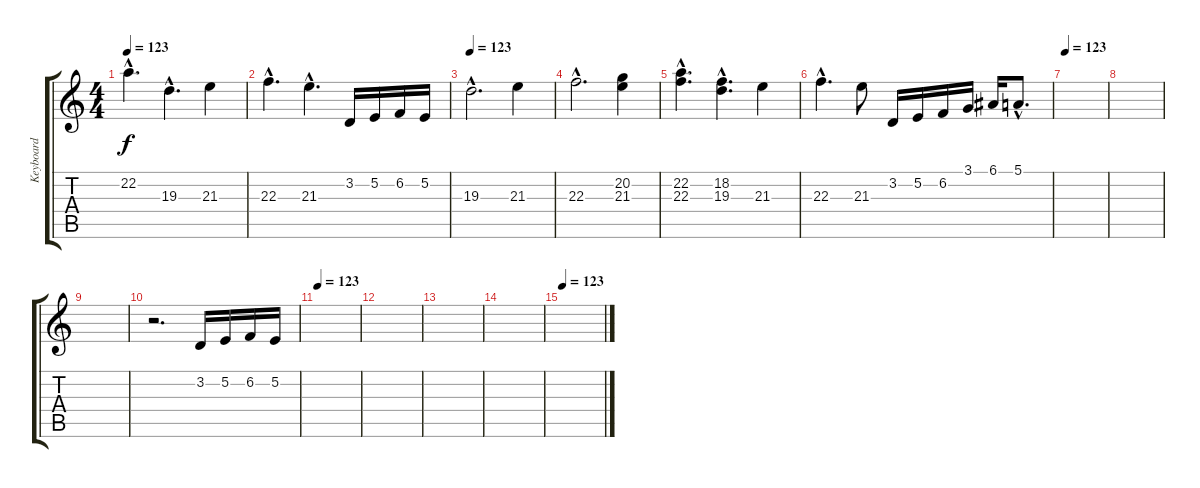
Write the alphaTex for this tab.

\track ("Keyboard" "Keyboard") {instrument choiraahs}
\staff {score tabs}
\tuning (E4 B3 G3 D3 A2 E2) {hide}
\ts (4 4)
\tempo 123
\clef g2
\ks c
22.2{hac}.4{d dy f} 19.3{hac}.4{d} 21.3.4 |
22.3{hac}.4{d} 21.3{hac}.4{d} 3.2.16{volume 9 instrument harpsichord} 5.2.16 6.2.16 5.2.16 |
\tempo 123
19.3{hac}.2{d volume 13 instrument choiraahs} 21.3.4 |
22.3{hac}.2{d} (20.2 21.3).4 |
(22.2{hac} 22.3{hac}).4{d} (18.2{hac} 19.3{hac}).4{d} 21.3.4 |
22.3{hac}.4{d} 21.3.8 3.2.16{volume 9 instrument harpsichord} 5.2.16 6.2.16 3.1.16 6.1.16 5.1{hac}.8{d} |
\tempo 123
|
|
|
r.2{d} 3.2.16{volume 9 instrument harpsichord} 5.2.16 6.2.16 5.2.16 |
\tempo 123
|
|
|
|
\tempo 123
